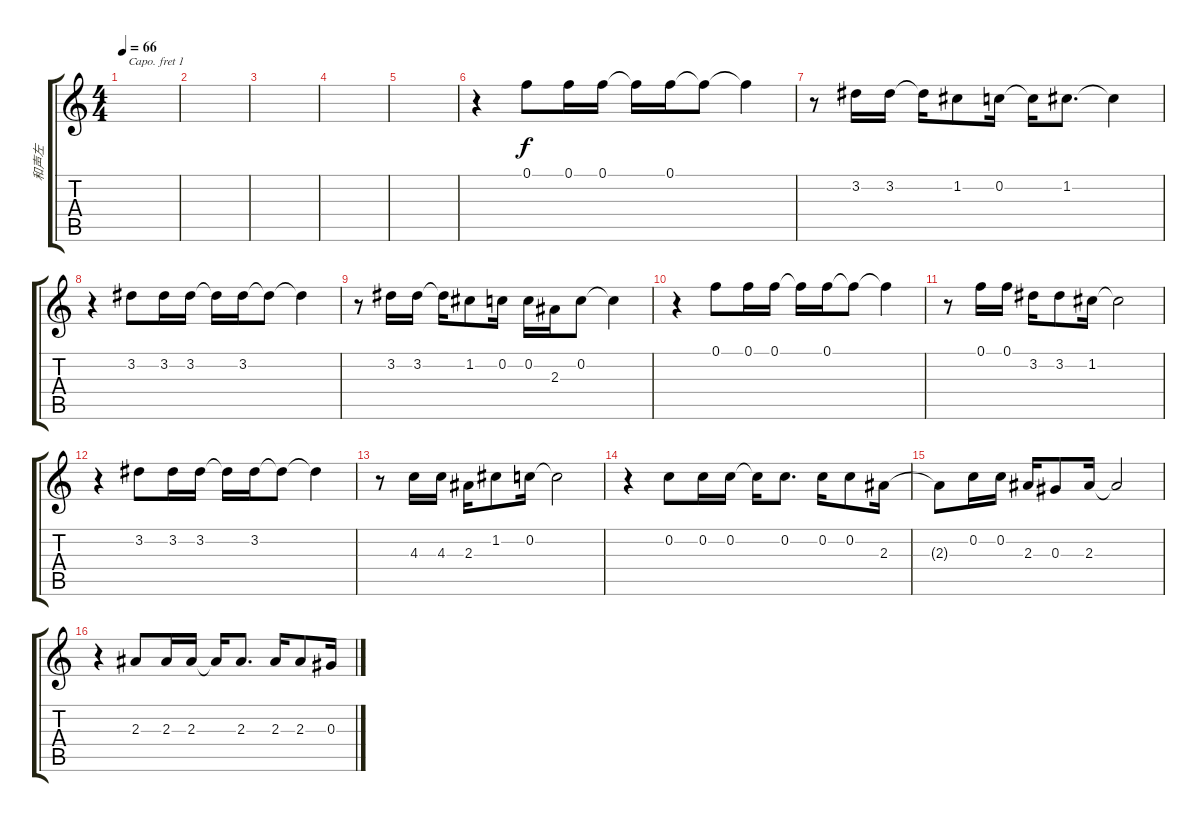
\track ("和声左" "和声左") {instrument synthbass1}
\staff {score tabs}
\capo 1
\tuning (E4 B3 G3 D3 A2 E2) {hide}
\ts (4 4)
\tempo 66
\clef g2
\ks c
|
|
|
|
|
r.4 0.1.8 0.1.16 0.1.16 0.1{t}.16 0.1.16 0.1{t}.8 0.1{t}.4 |
r.8 3.2.16 3.2.16 3.2{t}.16 1.2.8 0.2.16 0.2{t}.16 1.2.8{d} 1.2{t}.4 |
r.4 3.2.8 3.2.16 3.2.16 3.2{t}.16 3.2.16 3.2{t}.8 3.2{t}.4 |
r.8 3.2.16 3.2.16 3.2{t}.16 1.2.8 0.2.16 0.2.16 2.3.16 0.2.8 0.2{t}.4 |
r.4 0.1.8 0.1.16 0.1.16 0.1{t}.16 0.1.16 0.1{t}.8 0.1{t}.4 |
r.8 0.1.16 0.1.16 3.2.16 3.2.8 1.2.16 1.2{t}.2 |
r.4 3.2.8 3.2.16 3.2.16 3.2{t}.16 3.2.16 3.2{t}.8 3.2{t}.4 |
r.8 4.3.16 4.3.16 2.3.16 1.2.8 0.2.16 0.2{t}.2 |
r.4 0.2.8 0.2.16 0.2.16 0.2{t}.16 0.2.8{d} 0.2.16 0.2.8 2.3.16 |
2.3{t}.8 0.2.16 0.2.16 2.3.16 0.3.8 2.3.16 2.3{t}.2 |
r.4 2.3.8 2.3.16 2.3.16 2.3{t}.16 2.3.8{d} 2.3.16 2.3.8 0.3.16
